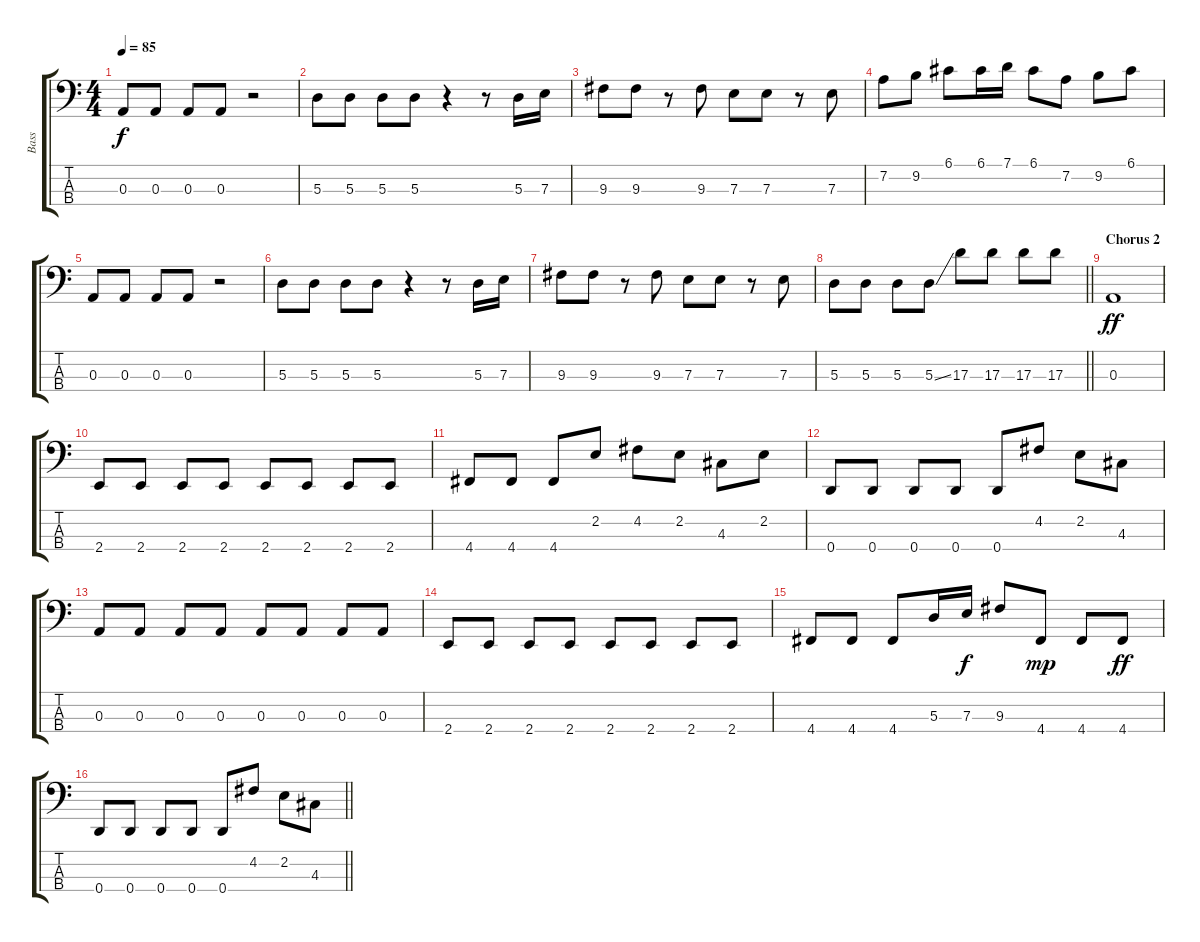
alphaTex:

\track ("Bass" "Bass") {instrument electricbassfinger}
\staff {score tabs}
\tuning (G2 D2 A1 D1) {hide}
\ts (4 4)
\tempo 85
\clef f4
\ks c
0.3.8{dy f} 0.3.8 0.3.8 0.3.8 r.2 |
5.3.8 5.3.8 5.3.8 5.3.8 r.4 r.8 5.3.16 7.3.16 |
9.3.8 9.3.8 r.8 9.3.8 7.3.8 7.3.8 r.8 7.3.8 |
7.2.8 9.2.8 6.1.8 6.1.16 7.1.16 6.1.8 7.2.8 9.2.8 6.1.8 |
0.3.8 0.3.8 0.3.8 0.3.8 r.2 |
5.3.8 5.3.8 5.3.8 5.3.8 r.4 r.8 5.3.16 7.3.16 |
9.3.8 9.3.8 r.8 9.3.8 7.3.8 7.3.8 r.8 7.3.8 |
\barLineRight lightlight
5.3.8 5.3.8 5.3.8 5.3{ss}.8 17.3.8 17.3.8 17.3.8 17.3.8 |
\section ("" "Chorus 2")
0.3.1{dy ff} |
2.4.8 2.4.8 2.4.8 2.4.8 2.4.8 2.4.8 2.4.8 2.4.8 |
4.4.8 4.4.8 4.4.8 2.2.8 4.2.8 2.2.8 4.3.8 2.2.8 |
0.4.8 0.4.8 0.4.8 0.4.8 0.4.8 4.2.8 2.2.8 4.3.8 |
0.3.8 0.3.8 0.3.8 0.3.8 0.3.8 0.3.8 0.3.8 0.3.8 |
2.4.8 2.4.8 2.4.8 2.4.8 2.4.8 2.4.8 2.4.8 2.4.8 |
4.4.8 4.4.8 4.4.8 5.3.16 7.3.16{dy f} 9.3.8 4.4.8{dy mp} 4.4.8 4.4.8{dy ff} |
\barLineRight lightlight
0.4.8 0.4.8 0.4.8 0.4.8 0.4.8 4.2.8 2.2.8 4.3.8
